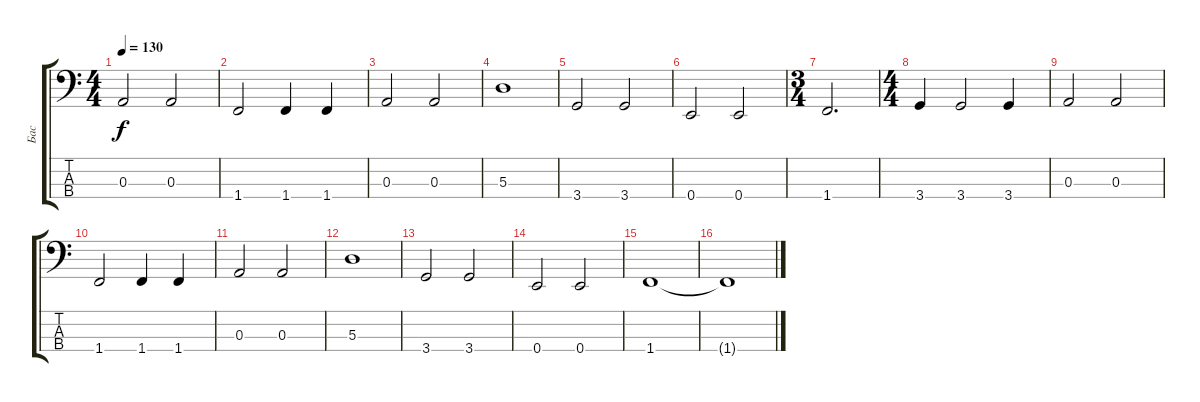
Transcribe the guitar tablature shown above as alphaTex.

\track ("Бас" "Бас") {instrument electricbassfinger}
\staff {score tabs}
\tuning (G2 D2 A1 E1) {hide}
\ts (4 4)
\tempo 130
\clef f4
\ks c
0.3.2{dy f} 0.3.2 |
1.4.2 1.4.4 1.4.4 |
0.3.2 0.3.2 |
5.3.1 |
3.4.2 3.4.2 |
0.4.2 0.4.2 |
\ts (3 4)
1.4.2{d} |
\ts (4 4)
3.4.4 3.4.2 3.4.4 |
0.3.2 0.3.2 |
1.4.2 1.4.4 1.4.4 |
0.3.2 0.3.2 |
5.3.1 |
3.4.2 3.4.2 |
0.4.2 0.4.2 |
1.4.1 |
1.4{t}.1
